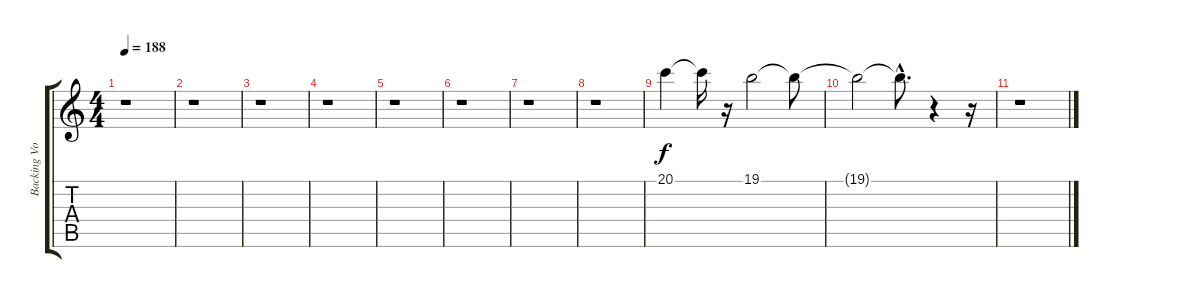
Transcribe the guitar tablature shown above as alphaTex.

\track ("Backing Vocal" "Backing Vo") {instrument choiraahs}
\staff {score tabs}
\tuning (E4 B3 G3 D3 A2 E2) {hide}
\ts (4 4)
\tempo 188
\clef g2
\ks c
r.1{dy f} |
r.1 |
r.1 |
r.1 |
r.1 |
r.1 |
r.1 |
r.1 |
20.1.4 20.1{t}.16 r.16 19.1.2 19.1{t}.8 |
19.1{t}.2 19.1{hac t}.8{d} r.4 r.16 |
r.1
